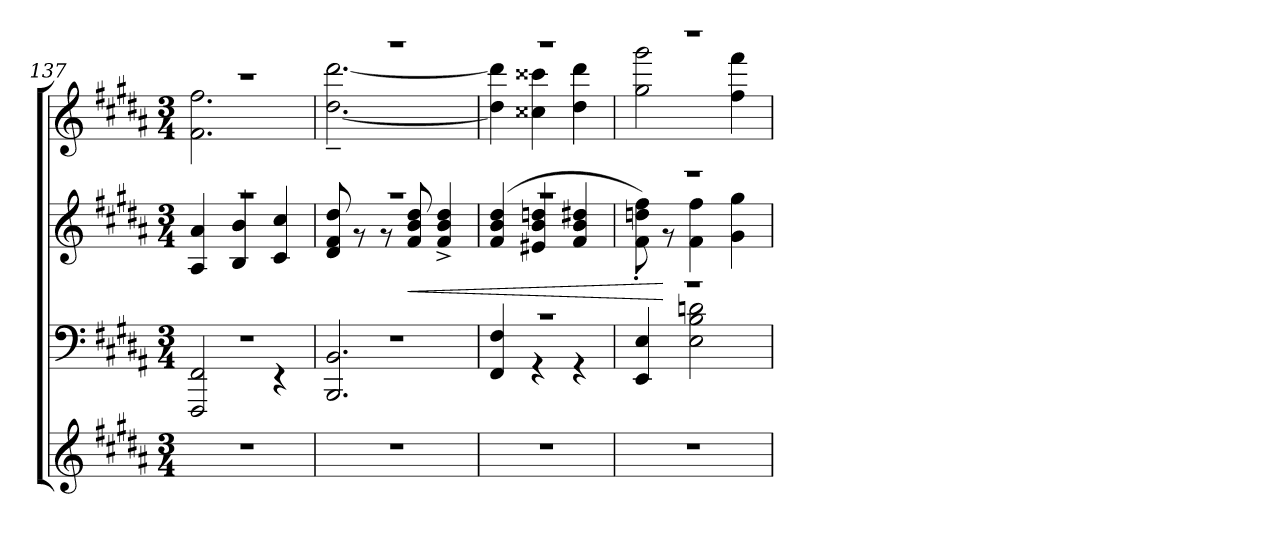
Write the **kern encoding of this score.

**kern	**kern	**kern	**dynam	**kern
*part3	*part2	*part2	*part2	*part1
*staff4	*staff3	*staff2	*staff2/3	*staff1
*clefG2	*clefF4	*clefG2	*	*clefG2
*k[f#c#g#d#a#]	*k[f#c#g#d#a#]	*k[f#c#g#d#a#]	*	*k[f#c#g#d#a#]
*M3/4	*M3/4	*M3/4	*	*M3/4
=137	=137	=137	=137	=137
*	*^	*^	*	*^
2.r	2.r	2FFF#/ 2FF#/	2.r	4A#/ 4a#/	.	2.r	2.f#\ 2.ff#\
.	.	.	.	4B/ 4b/	.	.	.
.	.	4r	.	4c#/ 4cc#/	.	.	.
=138	=138	=138	=138	=138	=138	=138	=138
2.r	2.r	2.BBB/ 2.BB/	2.r	8d#/ 8f#/ 8dd#/	.	2.r	[2.dd#\~ [2.ddd#\~
.	.	.	.	8r	.	.	.
.	.	.	.	8r	.	.	.
!	!	!	!	!	!LO:HP:b	!	!
.	.	.	.	8f#/ 8b/ 8dd#/	<	.	.
.	.	.	.	4f#/^ 4b/^ 4dd#/^	.	.	.
=139	=139	=139	=139	=139	=139	=139	=139
2.r	2.r	4FF#/ 4F#/	2.r	(>4f#/ 4b/ 4dd#/	.	2.r	4dd#\] 4ddd#\]
.	.	4r	.	4e#X/ 4b/ 4ddn/	.	.	4cc##X\ 4ccc##X\
.	.	4r	.	4f#/ 4b/ 4dd#X/	.	.	4dd#\ 4ddd#\
=140	=140	=140	=140	=140	=140	=140	=140
2.r	2.r	4EE/ 4E/	2.r	8f#\' 8ddn\' 8ff#\')	.	2.r	2gg#\ 2ggg#\
.	.	.	.	8r	[	.	.
.	.	2E\ 2B\ 2dn\	.	4f#\ 4ff#\	.	.	.
.	.	.	.	4g#\ 4gg#\	.	.	4ff#\ 4fff#\
*	*v	*v	*	*	*	*v	*v
*	*	*v	*v	*	*
=	=	=	=	=
*-	*-	*-	*-	*-
